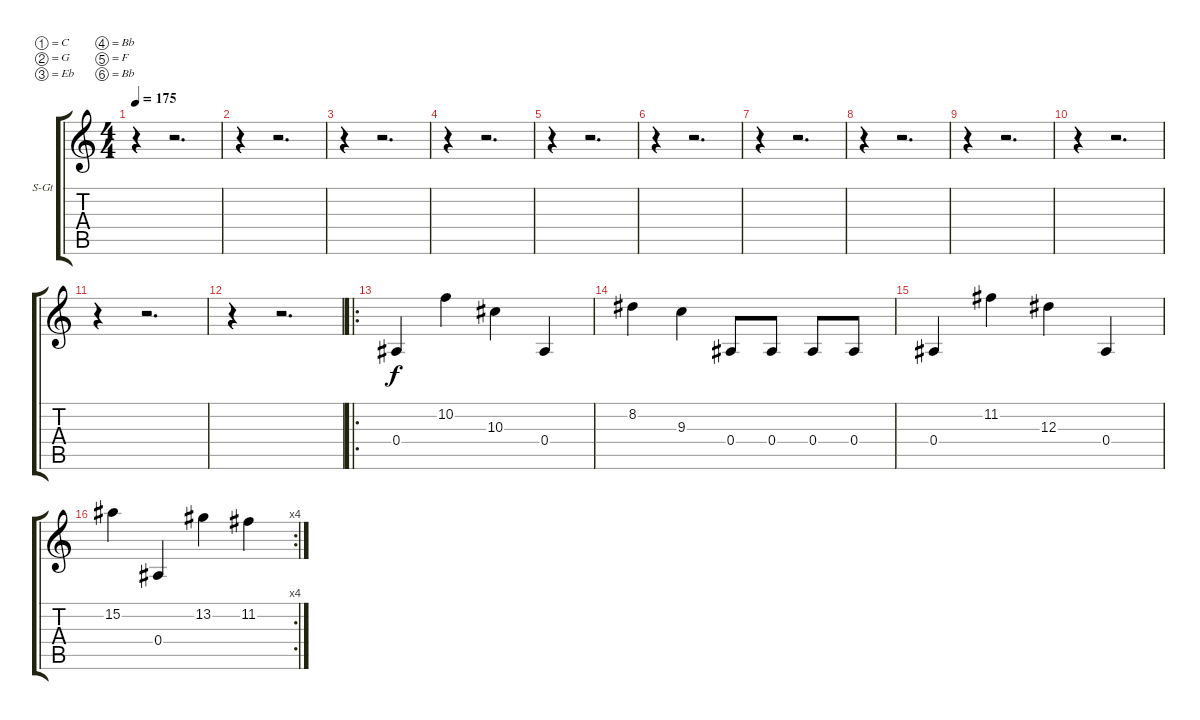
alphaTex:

\bracketExtendMode groupsimilarinstruments
\firstSystemTrackNameOrientation horizontal
\otherSystemsTrackNameOrientation horizontal
\track ("Piste 6" "S-Gt") {instrument acousticguitarsteel}
\staff {score tabs}
\tuning (C4 G3 Eb3 Bb2 F2 Bb1)
\ts (4 4)
\tempo 175
\clef g2
\ks c
r.4{dy f} r.2{d} |
r.4 r.2{d} |
r.4 r.2{d} |
r.4 r.2{d} |
r.4 r.2{d} |
r.4 r.2{d} |
r.4 r.2{d} |
r.4 r.2{d} |
r.4 r.2{d} |
r.4 r.2{d} |
r.4 r.2{d} |
r.4 r.2{d} |
\ro
0.4.4 10.2.4 10.3.4 0.4.4 |
8.2.4 9.3.4 0.4.8 0.4.8 0.4.8 0.4.8 |
0.4.4 11.2.4 12.3.4 0.4.4 |
\rc 4
15.2.4 0.4.4 13.2.4 11.2.4
